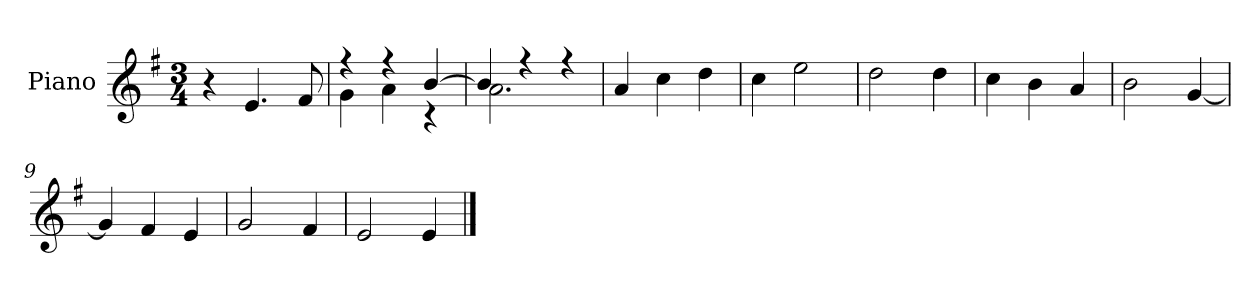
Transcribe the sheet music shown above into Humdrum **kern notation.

**kern
*part1
*staff1
*I"Piano
*I'P-no
*clefG2
*k[f#]
*M3/4
*MM180
=1
4r
4.e/
8f#/
=2
*^
4r	4g\
4r	4a\
[4b/	4r
=3	=3
4b/]	2.a\
4r	.
4r	.
*v	*v
=4
4a/
4cc\
4dd\
=5
4cc\
2ee\
=6
2dd\
4dd\
=7
4cc\
4b\
4a/
=8
2b\
[4g/
=9
4g/]
4f#/
4e/
=10
2g/
4f#/
=11
2e/
4e/
==
*-
